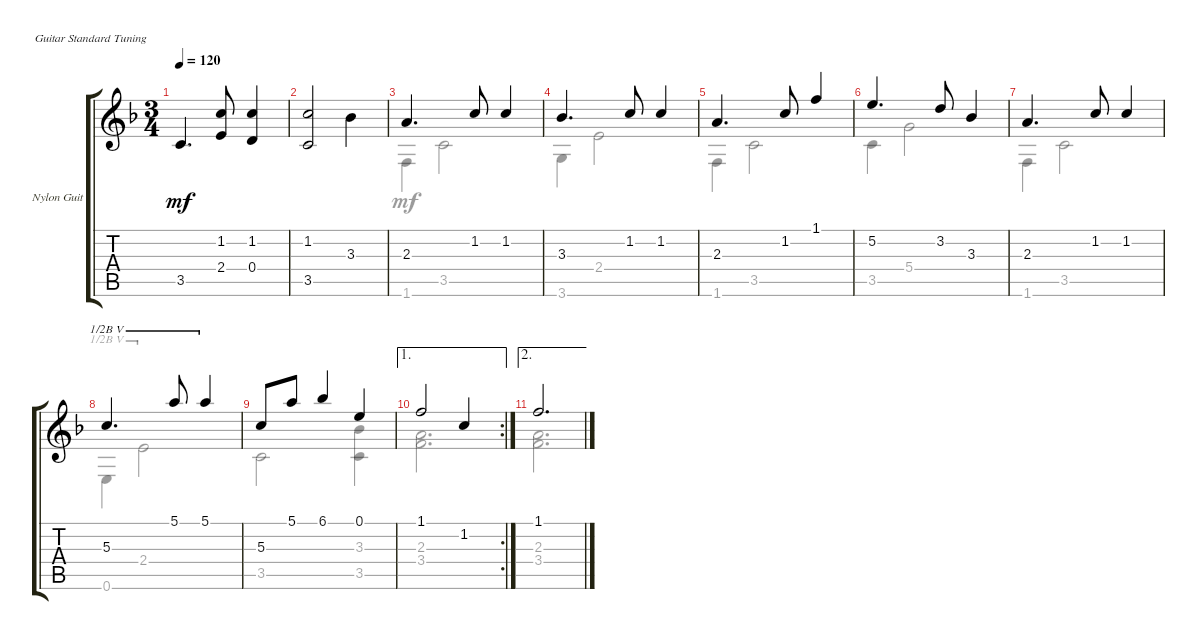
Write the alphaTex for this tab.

\defaultSystemsLayout 4
\bracketExtendMode groupsimilarinstruments
\firstSystemTrackNameOrientation horizontal
\otherSystemsTrackNameOrientation horizontal
\track ("Nylon Guitar" "Nylon Guit") {instrument acousticguitarsteel}
\staff {score tabs}
\tuning (E4 B3 G3 D3 A2 E2)
\voice
\ts (3 4)
\tempo 120
\clef g2
\ks dminor
3.5.4{d dy mf} (2.4 1.2).8 (1.2 0.4).4 |
(1.2 3.5).2 3.3.4 |
2.3.4{d} 1.2.8 1.2.4 |
3.3.4{d} 1.2.8 1.2.4 |
2.3.4{d} 1.2.8 1.1.4 |
5.2.4{d} 3.2.8 3.3.4 |
2.3.4{d} 1.2.8 1.2.4 |
5.3.4{d barre (5 half)} 5.1.8{barre (5 half)} 5.1.4{barre (5 half)} |
5.3.8 5.1.8 6.1.4 0.1.4 |
\ae 1
\rc 2
1.1.2 1.2.4 |
\ae 2
1.1.2{d}
\voice
\clef g2
\ottava regular
\simile none
\ks dminor
|
|
1.6.4 3.5.2 |
3.6.4 2.4.2 |
1.6.4 3.5.2 |
3.5.4 5.4.2 |
1.6.4 3.5.2 |
0.6.4{barre (5 half)} 2.4.2{barre (5 half)} |
3.5.2 (3.5 3.3).4 |
(2.3 3.4).2{d} |
(3.4 2.3).2{d}
